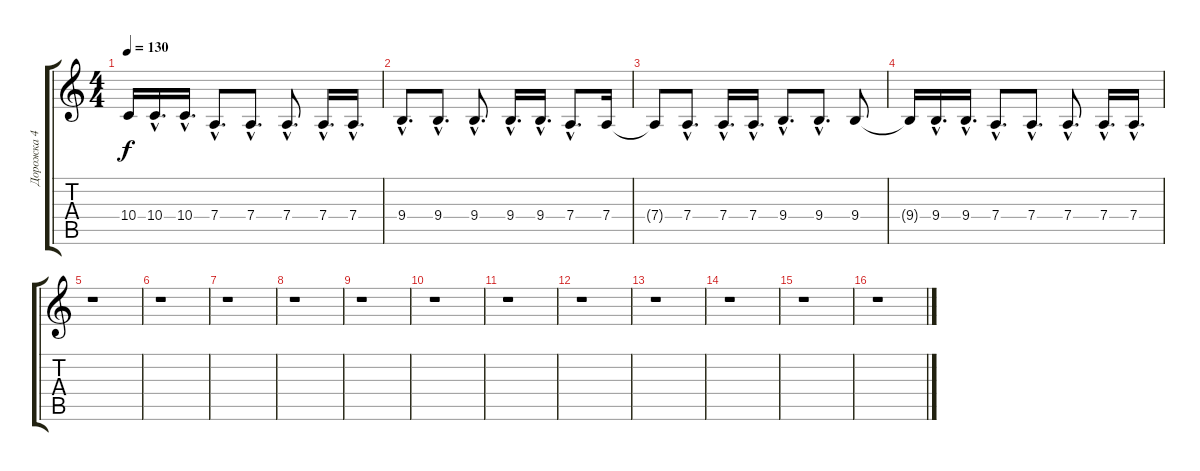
\track ("Дорожка 4" "Дорожка 4") {instrument stringensemble1}
\staff {score tabs}
\tuning (E4 B3 G3 D3 A2 E2) {hide}
\ts (4 4)
\tempo 130
\clef g2
\ks c
10.4{t}.16{dy f} 10.4{hac}.16{d} 10.4{hac}.16{d} 7.4{hac}.8{d} 7.4{hac}.8{d} 7.4{hac}.8{d} 7.4{hac}.16{d} 7.4{hac}.16{d} |
9.4{hac}.8{d} 9.4{hac}.8{d} 9.4{hac}.8{d} 9.4{hac}.16{d} 9.4{hac}.16{d} 7.4{hac}.8{d} 7.4.16 |
7.4{t}.8 7.4{hac}.8{d} 7.4{hac}.16{d} 7.4{hac}.16{d} 9.4{hac}.8{d} 9.4{hac}.8{d} 9.4.8 |
9.4{t}.16 9.4{hac}.16{d} 9.4{hac}.16{d} 7.4{hac}.8{d} 7.4{hac}.8{d} 7.4{hac}.8{d} 7.4{hac}.16{d} 7.4{hac}.16{d} |
r.1 |
r.1 |
r.1 |
r.1 |
r.1 |
r.1 |
r.1 |
r.1 |
r.1 |
r.1 |
r.1 |
r.1
